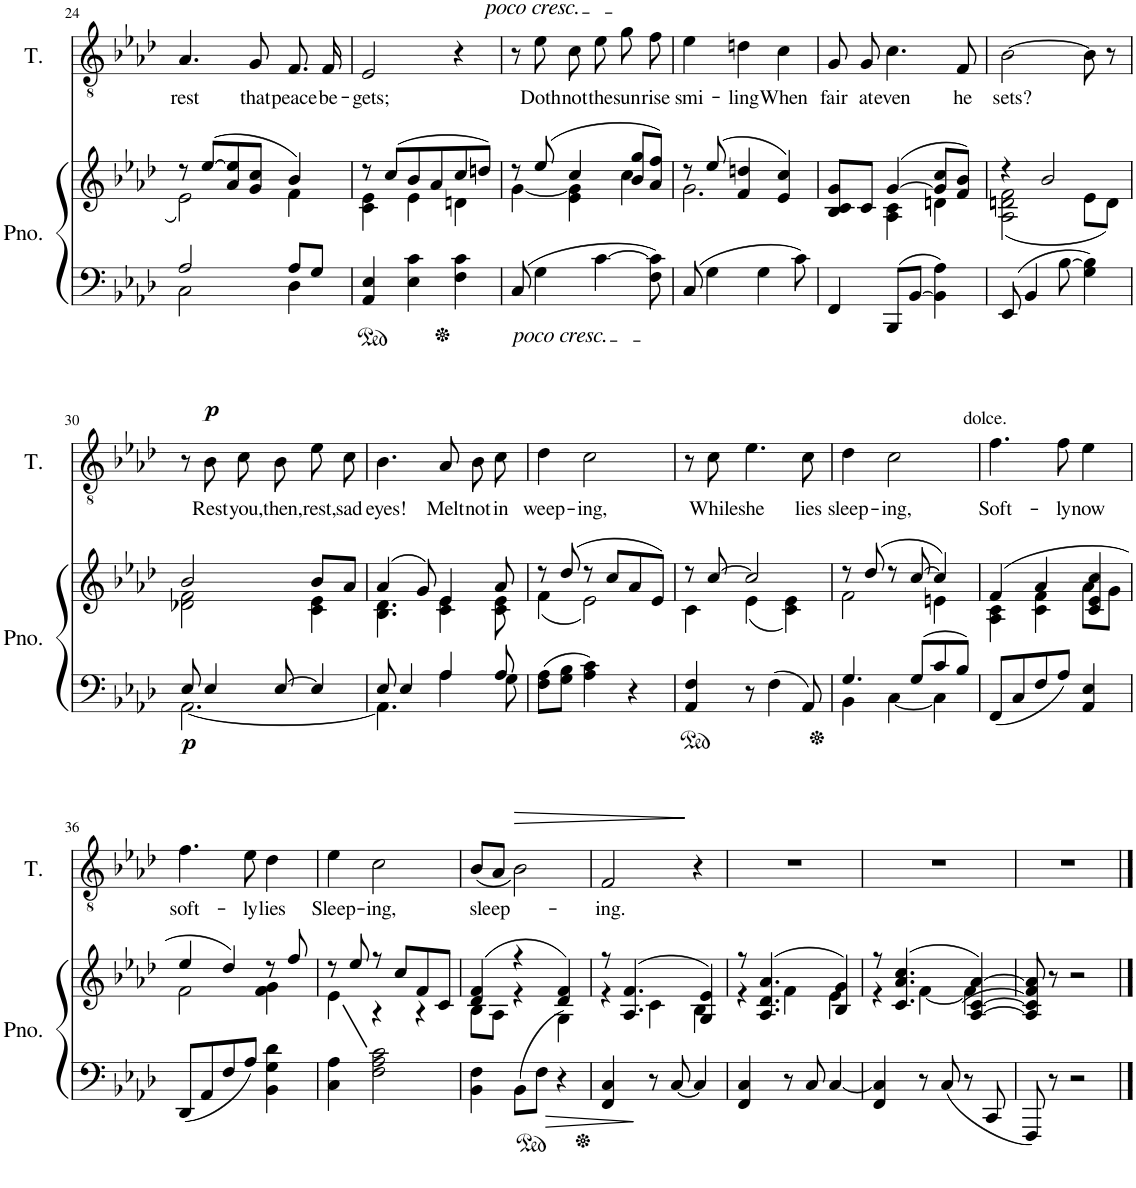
**kern	**kern	**dynam	**kern	**text	**dynam
*part2	*part2	*part2	*part1	*part1	*part1
*staff3	*staff2	*staff2/3	*staff1	*staff1	*staff1
*I"Piano	*	*	*I"Tenor	*	*
*I'Pno.	*	*	*I'T.	*	*
!!LO:PB:g=z
*clefF4	*clefG2	*	*clefGv2	*	*
*k[b-e-a-d-]	*k[b-e-a-d-]	*	*k[b-e-a-d-]	*	*
*M3/4	*M3/4	*	*M3/4	*	*
=24	=24	=24	=24	=24	=24
*^	*^	*	*	*	*
!	!	!	!	!	!	!LO:LY:b	!
2A-/	2C\	8r	2e-\	.	4.A-/	rest	.
.	.	([8ee-/L	.	.	.	.	.
.	.	8a-/ 8ee-/]	.	.	.	.	.
!	!	!	!	!	!	!LO:LY:b	!
.	.	8g/ 8cc/J	.	.	8G/	that	.
!	!	!	!	!	!	!LO:LY:b	!
8A-/L	4D-\	4b-/)	4f\	.	8.F/	peace	.
8G/J	.	.	.	.	.	.	.
!	!	!	!	!	!	!LO:LY:b	!
.	.	.	.	.	16F/	be-	.
*v	*v	*	*	*	*	*	*
=25	=25	=25	=25	=25	=25	=25
!	!	!	!	!	!LO:LY:b	!
4AA-/ 4E-/	8r	4c\ 4e-\	.	2E-/	-gets;	.
.	(8cc/L	.	.	.	.	.
4E-\ 4c\	8b-/	4e-\	.	.	.	.
.	8a-/	.	.	.	.	.
4F\ 4c\	8cc/	4dn\	.	4r	.	.
.	8ddn/J)	.	.	.	.	.
=26	=26	=26	=26	=26	=26	=26
!LO:TX:b:i:t=poco cresc.	!	!	!	!	!	!
8C/	8r	[4g\	.	8r	.	.
!	!	!	!	!LO:TX:a:i:t=poco cresc.	!	!
!	!	!	!	!	!LO:LY:b	!
4G\	(8ee-/	.	.	8e-\	Doth	.
!	!	!	!	!	!LO:LY:b	!
.	4cc/	4e-\ 4g\]	.	8c\	not	.
!	!	!	!	!	!LO:LY:b	!
[4c\	.	.	.	8e-\	the	.
!	!	!	!	!	!LO:LY:b	!
.	8b-/ 8gg/L	4cc\	.	8g\	sun	.
!	!	!	!	!	!LO:LY:b	!
8F\ 8c\]	8a-/ 8ff/J)	.	.	8f\	rise	.
=27	=27	=27	=27	=27	=27	=27
!	!	!	!	!	!LO:LY:b	!
8C/	8r	2.g\	.	4e-\	smi-	.
4G\	(8ee-/	.	.	.	.	.
!	!	!	!	!	!LO:LY:b	!
.	4f/ 4ddn/	.	.	4dn\	-ling	.
4G\	.	.	.	.	.	.
!	!	!	!	!	!LO:LY:b	!
.	4e-/ 4cc/)	.	.	4c\	When	.
8c\	.	.	.	.	.	.
=28	=28	=28	=28	=28	=28	=28
!	!	!	!	!	!LO:LY:b	!
4FF/	8B-/ 8c/ 8g/L	4ryy	.	8G/	fair	.
!	!	!	!	!	!LO:LY:b	!
.	8c/J	.	.	8G/	at	.
!	!	!	!	!	!LO:LY:b	!
8BBB-/L	([4g/	4A-\ 4c\	.	4.c\	even	.
[8BB-/J	.	.	.	.	.	.
4BB-\] 4A-\	8g/] 8cc/L	4dn\	.	.	.	.
!	!	!	!	!	!LO:LY:b	!
.	8f/ 8b-/J)	.	.	8F/	he	.
=29	=29	=29	=29	=29	=29	=29
!	!	!	!	!	!LO:LY:b	!
8EE-/	4r	(2A-\ 2dn\ 2f\	.	[2B-\	sets?	.
4BB-/	.	.	.	.	.	.
.	2b-/	.	.	.	.	.
[8B-\	.	.	.	.	.	.
4G\ 4B-\]	.	8e-\L	.	8B-\]	.	.
.	.	8d\J)	.	8r	.	.
!!LO:LB:g=z
=30	=30	=30	=30	=30	=30	=30
*^	*	*	*	*	*	*
!	!	!	!	!LO:DY:b=2	!	!	!
8E-/	[2.AA-\	2b-/	2d-X\ 2f\	p	8r	.	.
!	!	!	!	!	!	!LO:LY:b	!LO:DY:a
4E-/	.	.	.	.	8B-\	Rest	p
!	!	!	!	!	!	!LO:LY:b	!
.	.	.	.	.	8c\	you,	.
!	!	!	!	!	!	!LO:LY:b	!
[8E-/	.	.	.	.	8B-\	then,	.
!	!	!	!	!	!	!LO:LY:b	!
4E-/]	.	8b-/L	4c\ 4e-\	.	8e-\	rest,	.
!	!	!	!	!	!	!LO:LY:b	!
.	.	8a-/J	.	.	8c\	sad	.
=31	=31	=31	=31	=31	=31	=31	=31
!	!	!	!	!	!	!LO:LY:b	!
8E-/	4.AA-\]	(4a-/	4.B-\ 4.d-\	.	4.B-\	eyes!	.
4E-/	.	.	.	.	.	.	.
.	.	8g/)	.	.	.	.	.
!	!	!	!	!	!	!LO:LY:b	!
4A-/	4A-\	4e-/	4c\ 4e-\	.	8A-/	Melt	.
!	!	!	!	!	!	!LO:LY:b	!
.	.	.	.	.	8B-\	not	.
!	!	!	!	!	!	!LO:LY:b	!
8A-/	8G\	8a-/	8c\ 8e-\	.	8c\	in	.
=32	=32	=32	=32	=32	=32	=32	=32
!	!	!	!	!	!	!LO:LY:b	!
*v	*v	*	*	*	*	*	*
8F\ 8A-\L	8r	(4f\	.	4d-\	weep-	.
8G\ 8B-\J	(8dd-/	.	.	.	.	.
!	!	!	!	!	!LO:LY:b	!
4A-\ 4c\	8r	2e-\)	.	2c\	-ing,	.
.	8cc/L	.	.	.	.	.
4r	8a-/	.	.	.	.	.
.	8e-/J)	.	.	.	.	.
=33	=33	=33	=33	=33	=33	=33
4AA-/ 4F/	8r	4c\	.	8r	.	.
!	!	!	!	!	!LO:LY:b	!
.	[8cc/	.	.	8c\	While	.
!	!	!	!	!	!LO:LY:b	!
8r	2cc/]	(4e-\	.	4.e-\	she	.
4F\	.	.	.	.	.	.
.	.	4c\ 4e-\)	.	.	.	.
!	!	!	!	!	!LO:LY:b	!
8AA-/	.	.	.	8c\	lies	.
=34	=34	=34	=34	=34	=34	=34
*^	*	*	*	*	*	*
!	!	!	!	!	!	!LO:LY:b	!
4.G/	4BB-\	8r	2f\	.	4d-\	sleep-	.
.	.	(8dd-/	.	.	.	.	.
!	!	!	!	!	!	!LO:LY:b	!
.	[4C\	8r	.	.	2c\	-ing,	.
8G/L	.	[8cc/	.	.	.	.	.
8c/	4C\]	4cc/])	4en\	.	.	.	.
8B-/J	.	.	.	.	.	.	.
*v	*v	*	*	*	*	*	*
=35	=35	=35	=35	=35	=35	=35
!	!	!	!	!LO:TX:a:t=dolce.	!	!
!	!	!	!	!	!LO:LY:b	!
8FF/L	(4f/	4A-\ 4c\	.	4.f\	Soft-	.
8C/	.	.	.	.	.	.
8F/	4a-/	4c\ 4f\	.	.	.	.
!	!	!	!	!	!LO:LY:b	!
8A-/J	.	.	.	8f\	-ly	.
!	!	!	!	!	!LO:LY:b	!
4AA-/ 4E-/	4c/ 4e-/ 4cc/	8a-\L	.	4e-\	now	.
.	.	8g\J	.	.	.	.
!!LO:LB:g=z
=36	=36	=36	=36	=36	=36	=36
!	!	!	!	!	!LO:LY:b	!
8DD-/L	4ee-/	2f\	.	4.f\	soft-	.
8AA-/	.	.	.	.	.	.
8F/	4dd-/)	.	.	.	.	.
!	!	!	!	!	!LO:LY:b	!
8A-/J	.	.	.	8e-\	-ly	.
!	!	!	!	!	!LO:LY:b	!
4BB-\ 4G\ 4d-\	8r	4f\ 4g\	.	4d-\	lies	.
.	8ff/	.	.	.	.	.
=37	=37	=37	=37	=37	=37	=37
!	!	!	!	!	!LO:LY:b	!
4C\ 4A-\	8r	4e-\	.	4e-\	Sleep-	.
.	8ee-/	.	.	.	.	.
!	!	!	!	!	!LO:LY:b	!
2F\ 2A-\ 2c\	8r	4r	.	2c\	-ing,	.
.	8cc/L	.	.	.	.	.
.	8f/	4r	.	.	.	.
.	8c/J	.	.	.	.	.
=38	=38	=38	=38	=38	=38	=38
!	!	!	!	!	!LO:LY:b	!
4BB-\ 4F\	(4d-/ 4f/	8B-\L	.	(<8B-/L	sleep-	.
.	.	8A-\J	.	8A-/J	.	.
!	!	!	!	!	!	!LO:HP:b
(8BB-\L	4r	4r	.	2B-\)	.	>
8F\J	.	.	.	.	.	.
4r	4d-/ 4f/)	(4G\	.	.	.	.
=39	=39	=39	=39	=39	=39	=39
!	!	!	!	!	!LO:LY:b	!
4FF/ 4C/	8r	4r	.	2F/	-ing.	.
.	4.A-/ 4.f/	.	.	.	.	.
8r	.	4c\	.	.	.	.
[8C/	.	.	.	.	.	.
4C/]	4G/ 4e-/)	4B-\	.	4r	.	]
=40	=40	=40	=40	=40	=40	=40
4FF/ 4C/	8r	4r	.	2.r	.	.
.	(4.A-/ 4.d-/ 4.a-/	.	.	.	.	.
8r	.	4f\	.	.	.	.
8C/	.	.	.	.	.	.
[4C/	4B-/ 4g/)	4e-\	.	.	.	.
=41	=41	=41	=41	=41	=41	=41
4FF/ 4C/]	8r	4r	.	2.r	.	.
.	(4.c/ 4.a-/ 4.cc/	.	.	.	.	.
8r	.	[4f\	.	.	.	.
8C/	.	.	.	.	.	.
8r	[4A-/ [4c/ [4a-/)	(>4f\]	.	.	.	.
8CC/	.	.	.	.	.	.
*	*v	*v	*	*	*	*
=42	=42	=42	=42	=42	=42
8FFF/	8A-/] 8c/] 8f/ 8a-/])	.	2.r	.	.
8r	8r	.	.	.	.
2r	2r	.	.	.	.
==	==	==	==	==	==
*-	*-	*-	*-	*-	*-
